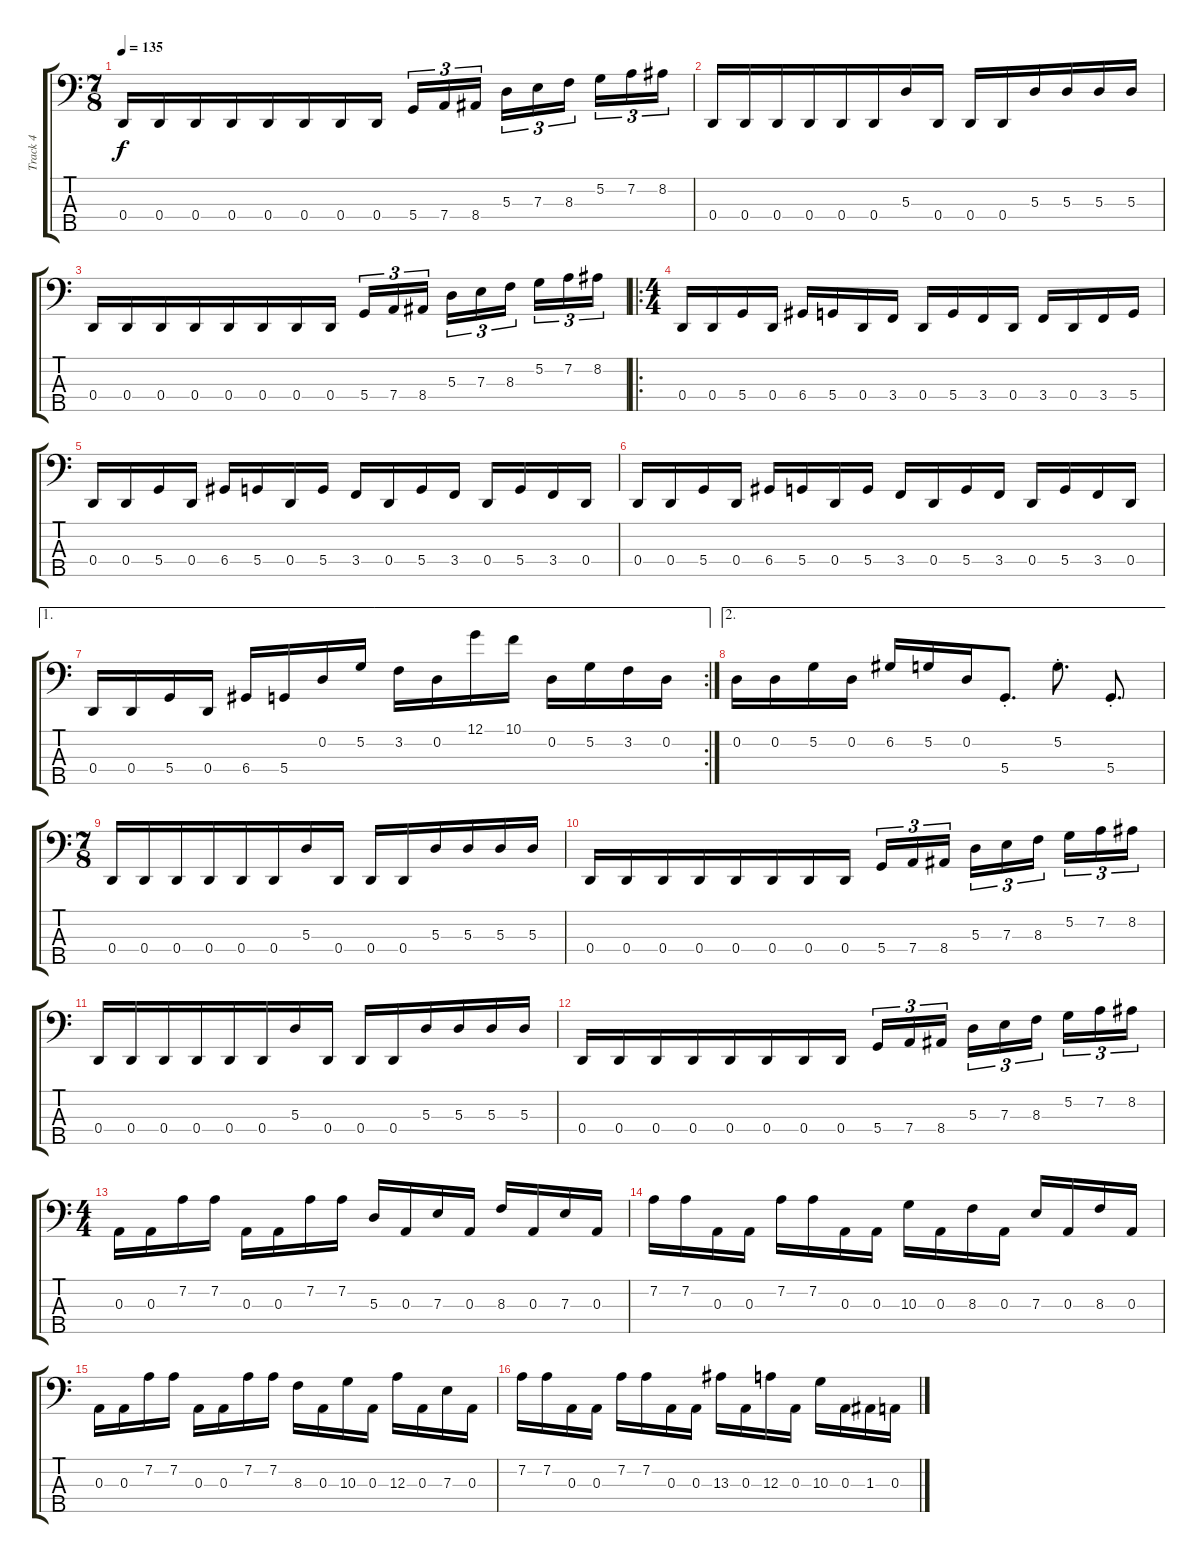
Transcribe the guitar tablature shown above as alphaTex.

\track ("Track 4" "Track 4") {instrument electricbassfinger}
\staff {score tabs}
\tuning (G2 D2 A1 D1 B0) {hide}
\ts (7 8)
\tempo 135
\clef f4
\ks c
0.4.16{dy f} 0.4.16 0.4.16 0.4.16 0.4.16 0.4.16 0.4.16 0.4.16 5.4.16{tu (3 2)} 7.4.16{tu (3 2)} 8.4.16{tu (3 2)} 5.3.16{tu (3 2)} 7.3.16{tu (3 2)} 8.3.16{tu (3 2)} 5.2.16{tu (3 2)} 7.2.16{tu (3 2)} 8.2.16{tu (3 2)} |
0.4.16 0.4.16 0.4.16 0.4.16 0.4.16 0.4.16 5.3.16 0.4.16 0.4.16 0.4.16 5.3.16 5.3.16 5.3.16 5.3.16 |
0.4.16 0.4.16 0.4.16 0.4.16 0.4.16 0.4.16 0.4.16 0.4.16 5.4.16{tu (3 2)} 7.4.16{tu (3 2)} 8.4.16{tu (3 2)} 5.3.16{tu (3 2)} 7.3.16{tu (3 2)} 8.3.16{tu (3 2)} 5.2.16{tu (3 2)} 7.2.16{tu (3 2)} 8.2.16{tu (3 2)} |
\ro
\ts (4 4)
0.4.16 0.4.16 5.4.16 0.4.16 6.4.16 5.4.16 0.4.16 3.4.16 0.4.16 5.4.16 3.4.16 0.4.16 3.4.16 0.4.16 3.4.16 5.4.16 |
0.4.16 0.4.16 5.4.16 0.4.16 6.4.16 5.4.16 0.4.16 5.4.16 3.4.16 0.4.16 5.4.16 3.4.16 0.4.16 5.4.16 3.4.16 0.4.16 |
0.4.16 0.4.16 5.4.16 0.4.16 6.4.16 5.4.16 0.4.16 5.4.16 3.4.16 0.4.16 5.4.16 3.4.16 0.4.16 5.4.16 3.4.16 0.4.16 |
\ae 1
\rc 2
0.4.16 0.4.16 5.4.16 0.4.16 6.4.16 5.4.16 0.2.16 5.2.16 3.2.16 0.2.16 12.1.16 10.1.16 0.2.16 5.2.16 3.2.16 0.2.16 |
\ae 2
0.2.16 0.2.16 5.2.16 0.2.16 6.2.16 5.2.16 0.2.16 5.4{st}.8{d} 5.2{st}.8{d} 5.4{st}.8{d} |
\ts (7 8)
0.4.16 0.4.16 0.4.16 0.4.16 0.4.16 0.4.16 5.3.16 0.4.16 0.4.16 0.4.16 5.3.16 5.3.16 5.3.16 5.3.16 |
0.4.16 0.4.16 0.4.16 0.4.16 0.4.16 0.4.16 0.4.16 0.4.16 5.4.16{tu (3 2)} 7.4.16{tu (3 2)} 8.4.16{tu (3 2)} 5.3.16{tu (3 2)} 7.3.16{tu (3 2)} 8.3.16{tu (3 2)} 5.2.16{tu (3 2)} 7.2.16{tu (3 2)} 8.2.16{tu (3 2)} |
0.4.16 0.4.16 0.4.16 0.4.16 0.4.16 0.4.16 5.3.16 0.4.16 0.4.16 0.4.16 5.3.16 5.3.16 5.3.16 5.3.16 |
0.4.16 0.4.16 0.4.16 0.4.16 0.4.16 0.4.16 0.4.16 0.4.16 5.4.16{tu (3 2)} 7.4.16{tu (3 2)} 8.4.16{tu (3 2)} 5.3.16{tu (3 2)} 7.3.16{tu (3 2)} 8.3.16{tu (3 2)} 5.2.16{tu (3 2)} 7.2.16{tu (3 2)} 8.2.16{tu (3 2)} |
\ts (4 4)
0.3.16 0.3.16 7.2.16 7.2.16 0.3.16 0.3.16 7.2.16 7.2.16 5.3.16 0.3.16 7.3.16 0.3.16 8.3.16 0.3.16 7.3.16 0.3.16 |
7.2.16 7.2.16 0.3.16 0.3.16 7.2.16 7.2.16 0.3.16 0.3.16 10.3.16 0.3.16 8.3.16 0.3.16 7.3.16 0.3.16 8.3.16 0.3.16 |
0.3.16 0.3.16 7.2.16 7.2.16 0.3.16 0.3.16 7.2.16 7.2.16 8.3.16 0.3.16 10.3.16 0.3.16 12.3.16 0.3.16 7.3.16 0.3.16 |
7.2.16 7.2.16 0.3.16 0.3.16 7.2.16 7.2.16 0.3.16 0.3.16 13.3.16 0.3.16 12.3.16 0.3.16 10.3.16 0.3.16 1.3.16 0.3.16
